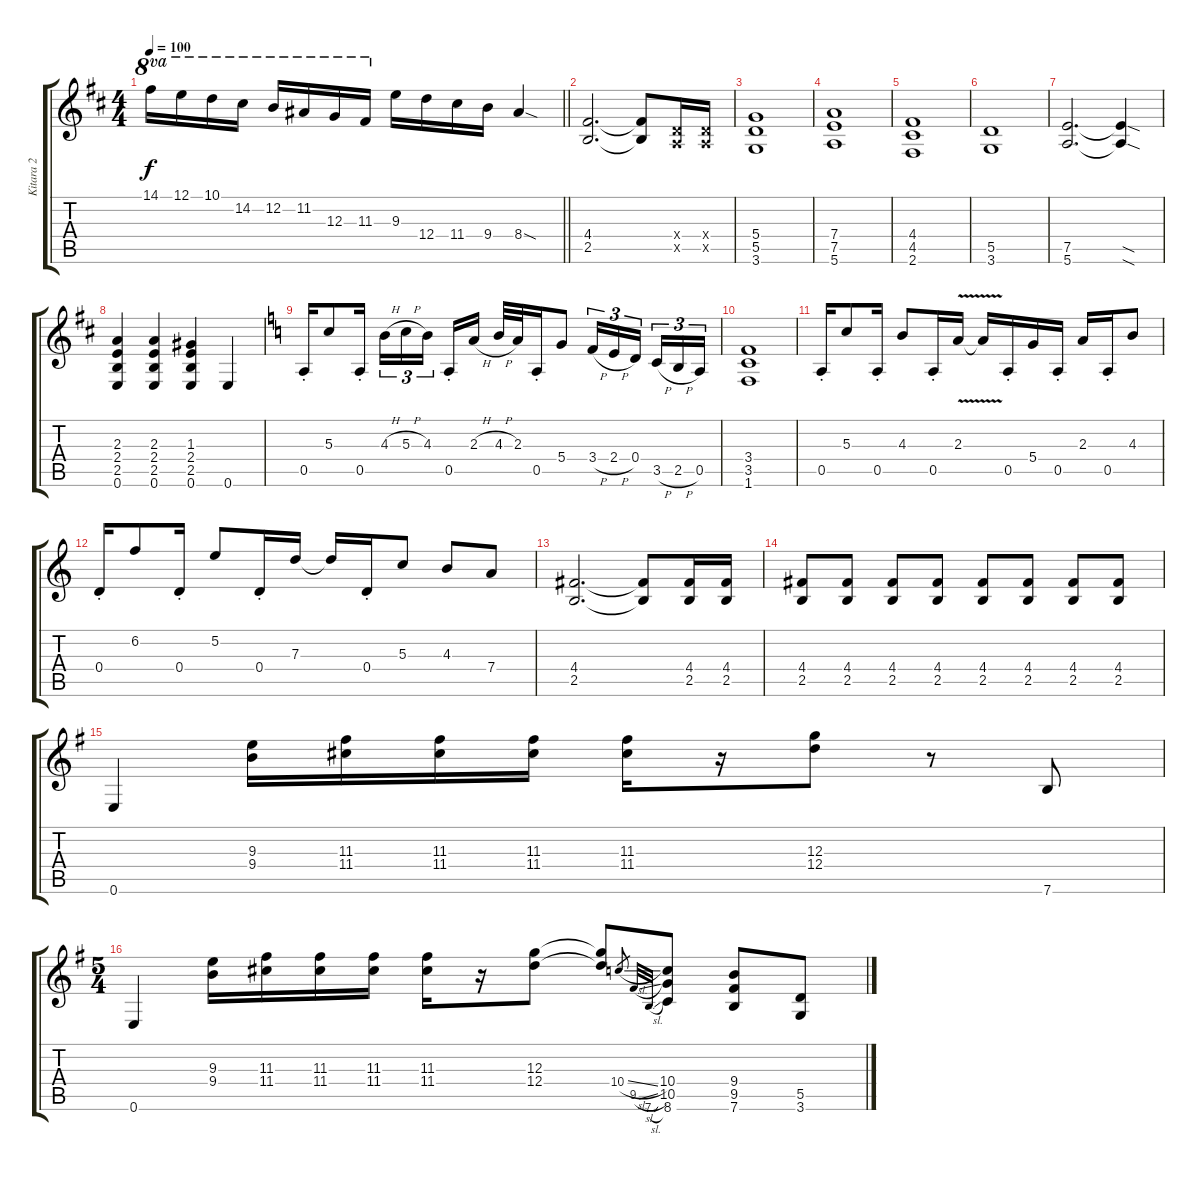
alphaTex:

\track ("Kitara 2" "Kitara 2") {instrument distortionguitar}
\staff {score tabs}
\tuning (E4 B3 G3 D3 A2 E2) {hide}
\ts (4 4)
\tempo 100
\clef g2
\barLineRight lightlight
\ks d
14.1.16{ot 8va dy f} 12.1.16{ot 8va} 10.1.16{ot 8va} 14.2.16{ot 8va} 12.2.16{ot 8va} 11.2.16{ot 8va} 12.3.16{ot 8va} 11.3.16{ot 8va} 9.3.16 12.4.16 11.4.16 9.4.16 8.4{sod}.4 |
(4.4 2.5).2{d volume 13 balance 3 instrument distortionguitar} (4.4{t} 2.5{t}).8 (0.4{x} 0.5{x}).16 (0.4{x} 0.5{x}).16 |
(5.4 5.5 3.6).1 |
(7.4 7.5 5.6).1 |
(4.4 4.5 2.6).1 |
(5.5 3.6).1 |
(7.5 5.6).2{d} (7.5{sod t} 5.6{sod t}).4 |
(2.3 2.4 2.5 0.6).4 (2.3 2.4 2.5 0.6).4 (1.3 2.4 2.5 0.6).4 0.6.4 |
\ks aminor
0.5{st}.16 5.3.8 0.5{st}.16 4.3{h}.16{tu (3 2)} 5.3{h}.16{tu (3 2)} 4.3.16{tu (3 2) beam splitsecondary} 0.5{st}.16 2.3{h}.16 4.3{h}.32 2.3.32 0.5{st}.16 5.4.8 3.4{h}.16{tu (3 2)} 2.4{h}.16{tu (3 2)} 0.4.16{tu (3 2) beam splitsecondary} 3.5{h}.16{tu (3 2)} 2.5{h}.16{tu (3 2)} 0.5.16{tu (3 2)} |
(3.4 3.5 1.6).1 |
0.5{st}.16 5.3.8 0.5{st}.16 4.3.8 0.5{st}.16 2.3{v}.16 2.3{t}.16 0.5{st}.16 5.4.16 0.5{st}.16 2.3.16 0.5{st}.16 4.3.8 |
0.4{st}.16 6.2.8 0.4{st}.16 5.2.8 0.4{st}.16 7.3.16 7.3{t}.16 0.4{st}.16 5.3.8 4.3.8 7.4.8 |
(4.4 2.5).2{d} (4.4{t} 2.5{t}).8 (4.4 2.5).16 (4.4 2.5).16 |
(4.4 2.5).8 (4.4 2.5).8 (4.4 2.5).8 (4.4 2.5).8 (4.4 2.5).8 (4.4 2.5).8 (4.4 2.5).8 (4.4 2.5).8 |
\ks g
0.6.4 (9.3 9.4).16 (11.3 11.4).16 (11.3 11.4).16 (11.3 11.4).16 (11.3 11.4).16 r.16 (12.3 12.4).8 r.8 7.6.8 |
\ts (5 4)
0.6.4 (9.3 9.4).16 (11.3 11.4).16 (11.3 11.4).16 (11.3 11.4).16 (11.3 11.4).16 r.16 (12.3 12.4).8 (12.3{t} 12.4{t}).8 10.4{sl}.32{gr} 9.5{sl}.32{gr onbeat} 7.6{sl}.32{gr onbeat} (10.4 10.5 8.6).8 (9.4 9.5 7.6).8 (5.5 3.6).8
